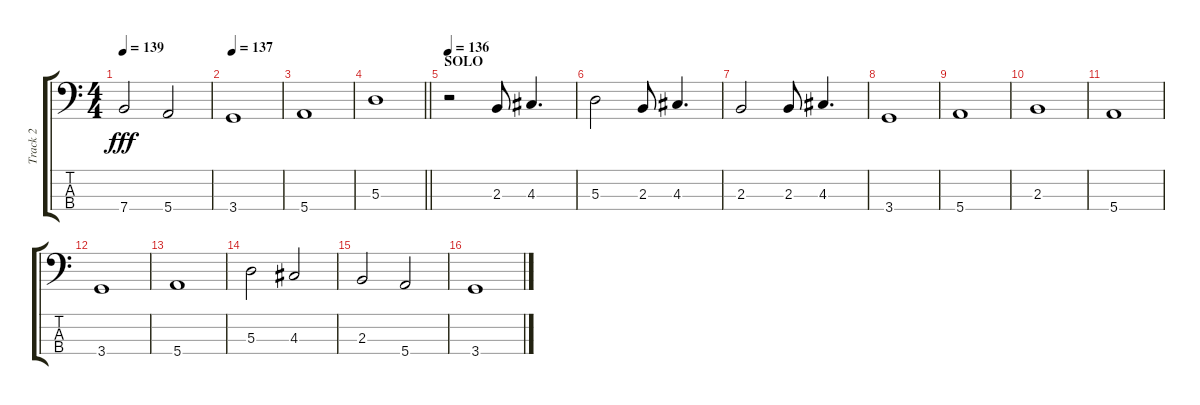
\track ("Track 2" "Track 2") {instrument electricbassfinger}
\staff {score tabs}
\tuning (G2 D2 A1 E1) {hide}
\ts (4 4)
\tempo 139
\clef f4
\ks c
7.4.2{dy fff} 5.4.2 |
\tempo 137
3.4.1 |
5.4.1 |
\barLineRight lightlight
5.3.1 |
\section ("" "SOLO")
\tempo 136
r.2 2.3.8 4.3.4{d} |
5.3.2 2.3.8 4.3.4{d} |
2.3.2 2.3.8 4.3.4{d} |
3.4.1 |
5.4.1 |
2.3.1 |
5.4.1 |
3.4.1 |
5.4.1 |
5.3.2 4.3.2 |
2.3.2 5.4.2 |
3.4.1
